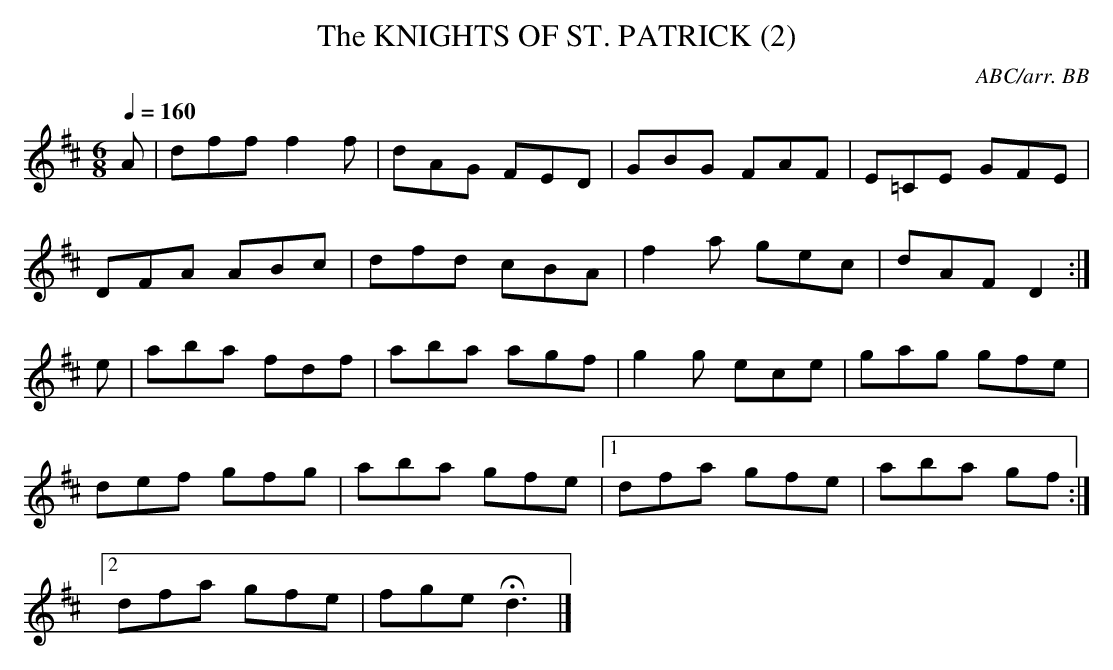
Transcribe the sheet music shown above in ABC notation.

X:1
T:KNIGHTS OF ST. PATRICK (2), The
C:ABC/arr. BB
part which I have rearranged into a first and second
ending.
Q:1/4=160
L:1/8
M:6/8
K:D
A|dff f2f|dAG FED|GBG FAF|E=CE GFE|
DFA ABc|dfd cBA|f2a gec|dAF D2:|
e|aba fdf|aba agf|g2g ece|gag gfe|
def gfg|aba gfe|1 dfa gfe|aba gf :|
[2 dfa gfe|fge Hd3|]
